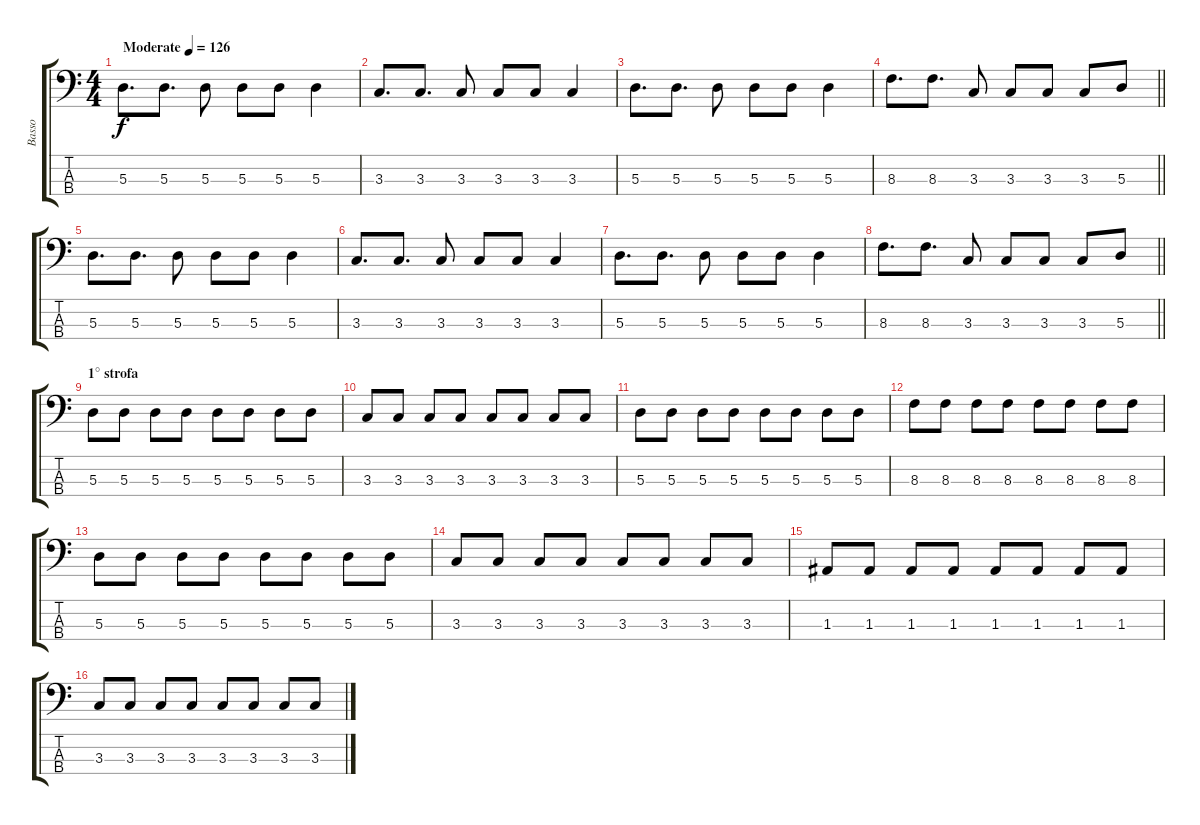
\track ("Basso" "Basso") {instrument electricbassfinger}
\staff {score tabs}
\tuning (G2 D2 A1 E1) {hide}
\ts (4 4)
\tempo (126 "Moderate")
\clef f4
\ks c
5.3.8{d dy f instrument electricbassfinger} 5.3.8{d} 5.3.8 5.3.8 5.3.8 5.3.4 |
3.3.8{d} 3.3.8{d} 3.3.8 3.3.8 3.3.8 3.3.4 |
5.3.8{d} 5.3.8{d} 5.3.8 5.3.8 5.3.8 5.3.4 |
\barLineRight lightlight
8.3.8{d} 8.3.8{d} 3.3.8 3.3.8 3.3.8 3.3.8 5.3.8 |
5.3.8{d} 5.3.8{d} 5.3.8 5.3.8 5.3.8 5.3.4 |
3.3.8{d} 3.3.8{d} 3.3.8 3.3.8 3.3.8 3.3.4 |
5.3.8{d} 5.3.8{d} 5.3.8 5.3.8 5.3.8 5.3.4 |
\barLineRight lightlight
8.3.8{d} 8.3.8{d} 3.3.8 3.3.8 3.3.8 3.3.8 5.3.8 |
\section ("" "1° strofa")
5.3.8 5.3.8 5.3.8 5.3.8 5.3.8 5.3.8 5.3.8 5.3.8 |
3.3.8 3.3.8 3.3.8 3.3.8 3.3.8 3.3.8 3.3.8 3.3.8 |
5.3.8 5.3.8 5.3.8 5.3.8 5.3.8 5.3.8 5.3.8 5.3.8 |
8.3.8 8.3.8 8.3.8 8.3.8 8.3.8 8.3.8 8.3.8 8.3.8 |
5.3.8 5.3.8 5.3.8 5.3.8 5.3.8 5.3.8 5.3.8 5.3.8 |
3.3.8 3.3.8 3.3.8 3.3.8 3.3.8 3.3.8 3.3.8 3.3.8 |
1.3.8 1.3.8 1.3.8 1.3.8 1.3.8 1.3.8 1.3.8 1.3.8 |
3.3.8 3.3.8 3.3.8 3.3.8 3.3.8 3.3.8 3.3.8 3.3.8
